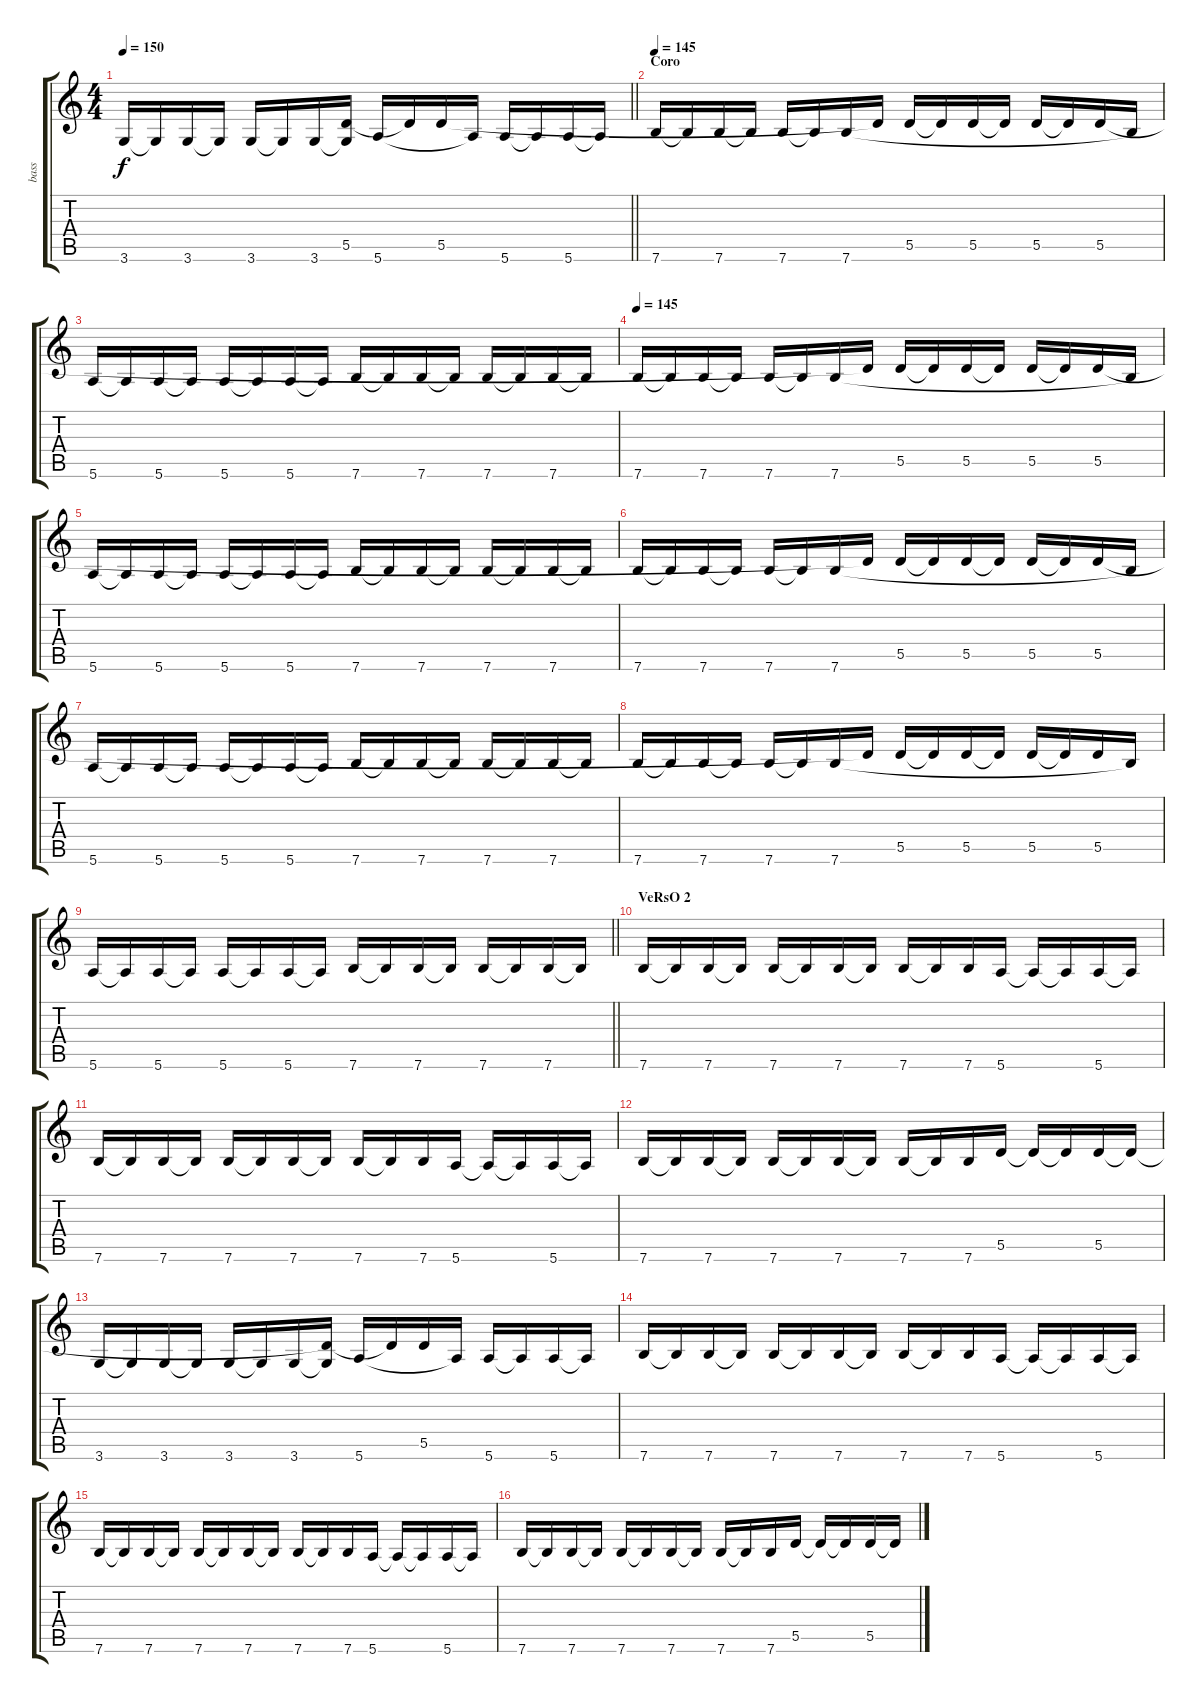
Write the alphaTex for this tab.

\track ("bass" "bass") {instrument electricbasspick}
\staff {score tabs}
\tuning (E4 B3 G3 D3 A2 E2) {hide}
\ts (4 4)
\tempo 150
\clef g2
\barLineRight lightlight
\ks c
3.6.16{dy f} 3.6{t}.16 3.6.16 3.6{t}.16 3.6.16 3.6{t}.16 3.6.16 (5.5{t} 3.6{t}).16 5.6.16 5.5{t}.16 5.5.16 5.6{t}.16 5.6.16 5.6{t}.16 5.6.16 5.6{t}.16 |
\section ("" "Coro")
\tempo 145
7.6.16 7.6{t}.16 7.6.16 7.6{t}.16 7.6.16 7.6{t}.16 7.6.16 5.5{t}.16 5.5.16 5.5{t}.16 5.5.16 5.5{t}.16 5.5.16 5.5{t}.16 5.5.16 7.6{t}.16 |
5.6.16 5.6{t}.16 5.6.16 5.6{t}.16 5.6.16 5.6{t}.16 5.6.16 5.6{t}.16 7.6.16 7.6{t}.16 7.6.16 7.6{t}.16 7.6.16 7.6{t}.16 7.6.16 7.6{t}.16 |
\tempo 145
7.6.16 7.6{t}.16 7.6.16 7.6{t}.16 7.6.16 7.6{t}.16 7.6.16 5.5{t}.16 5.5.16 5.5{t}.16 5.5.16 5.5{t}.16 5.5.16 5.5{t}.16 5.5.16 7.6{t}.16 |
5.6.16 5.6{t}.16 5.6.16 5.6{t}.16 5.6.16 5.6{t}.16 5.6.16 5.6{t}.16 7.6.16 7.6{t}.16 7.6.16 7.6{t}.16 7.6.16 7.6{t}.16 7.6.16 7.6{t}.16 |
7.6.16 7.6{t}.16 7.6.16 7.6{t}.16 7.6.16 7.6{t}.16 7.6.16 5.5{t}.16 5.5.16 5.5{t}.16 5.5.16 5.5{t}.16 5.5.16 5.5{t}.16 5.5.16 7.6{t}.16 |
5.6.16 5.6{t}.16 5.6.16 5.6{t}.16 5.6.16 5.6{t}.16 5.6.16 5.6{t}.16 7.6.16 7.6{t}.16 7.6.16 7.6{t}.16 7.6.16 7.6{t}.16 7.6.16 7.6{t}.16 |
7.6.16 7.6{t}.16 7.6.16 7.6{t}.16 7.6.16 7.6{t}.16 7.6.16 5.5{t}.16 5.5.16 5.5{t}.16 5.5.16 5.5{t}.16 5.5.16 5.5{t}.16 5.5.16 7.6{t}.16 |
\barLineRight lightlight
5.6.16 5.6{t}.16 5.6.16 5.6{t}.16 5.6.16 5.6{t}.16 5.6.16 5.6{t}.16 7.6.16 7.6{t}.16 7.6.16 7.6{t}.16 7.6.16 7.6{t}.16 7.6.16 7.6{t}.16 |
\section ("" "VeRsO 2")
7.6.16 7.6{t}.16 7.6.16 7.6{t}.16 7.6.16 7.6{t}.16 7.6.16 7.6{t}.16 7.6.16 7.6{t}.16 7.6.16 5.6.16 5.6{t}.16 5.6{t}.16 5.6.16 5.6{t}.16 |
7.6.16 7.6{t}.16 7.6.16 7.6{t}.16 7.6.16 7.6{t}.16 7.6.16 7.6{t}.16 7.6.16 7.6{t}.16 7.6.16 5.6.16 5.6{t}.16 5.6{t}.16 5.6.16 5.6{t}.16 |
7.6.16 7.6{t}.16 7.6.16 7.6{t}.16 7.6.16 7.6{t}.16 7.6.16 7.6{t}.16 7.6.16 7.6{t}.16 7.6.16 5.5.16 5.5{t}.16 5.5{t}.16 5.5.16 5.5{t}.16 |
3.6.16 3.6{t}.16 3.6.16 3.6{t}.16 3.6.16 3.6{t}.16 3.6.16 (5.5{t} 3.6{t}).16 5.6.16 5.5{t}.16 5.5.16 5.6{t}.16 5.6.16 5.6{t}.16 5.6.16 5.6{t}.16 |
7.6.16 7.6{t}.16 7.6.16 7.6{t}.16 7.6.16 7.6{t}.16 7.6.16 7.6{t}.16 7.6.16 7.6{t}.16 7.6.16 5.6.16 5.6{t}.16 5.6{t}.16 5.6.16 5.6{t}.16 |
7.6.16 7.6{t}.16 7.6.16 7.6{t}.16 7.6.16 7.6{t}.16 7.6.16 7.6{t}.16 7.6.16 7.6{t}.16 7.6.16 5.6.16 5.6{t}.16 5.6{t}.16 5.6.16 5.6{t}.16 |
7.6.16 7.6{t}.16 7.6.16 7.6{t}.16 7.6.16 7.6{t}.16 7.6.16 7.6{t}.16 7.6.16 7.6{t}.16 7.6.16 5.5.16 5.5{t}.16 5.5{t}.16 5.5.16 5.5{t}.16
